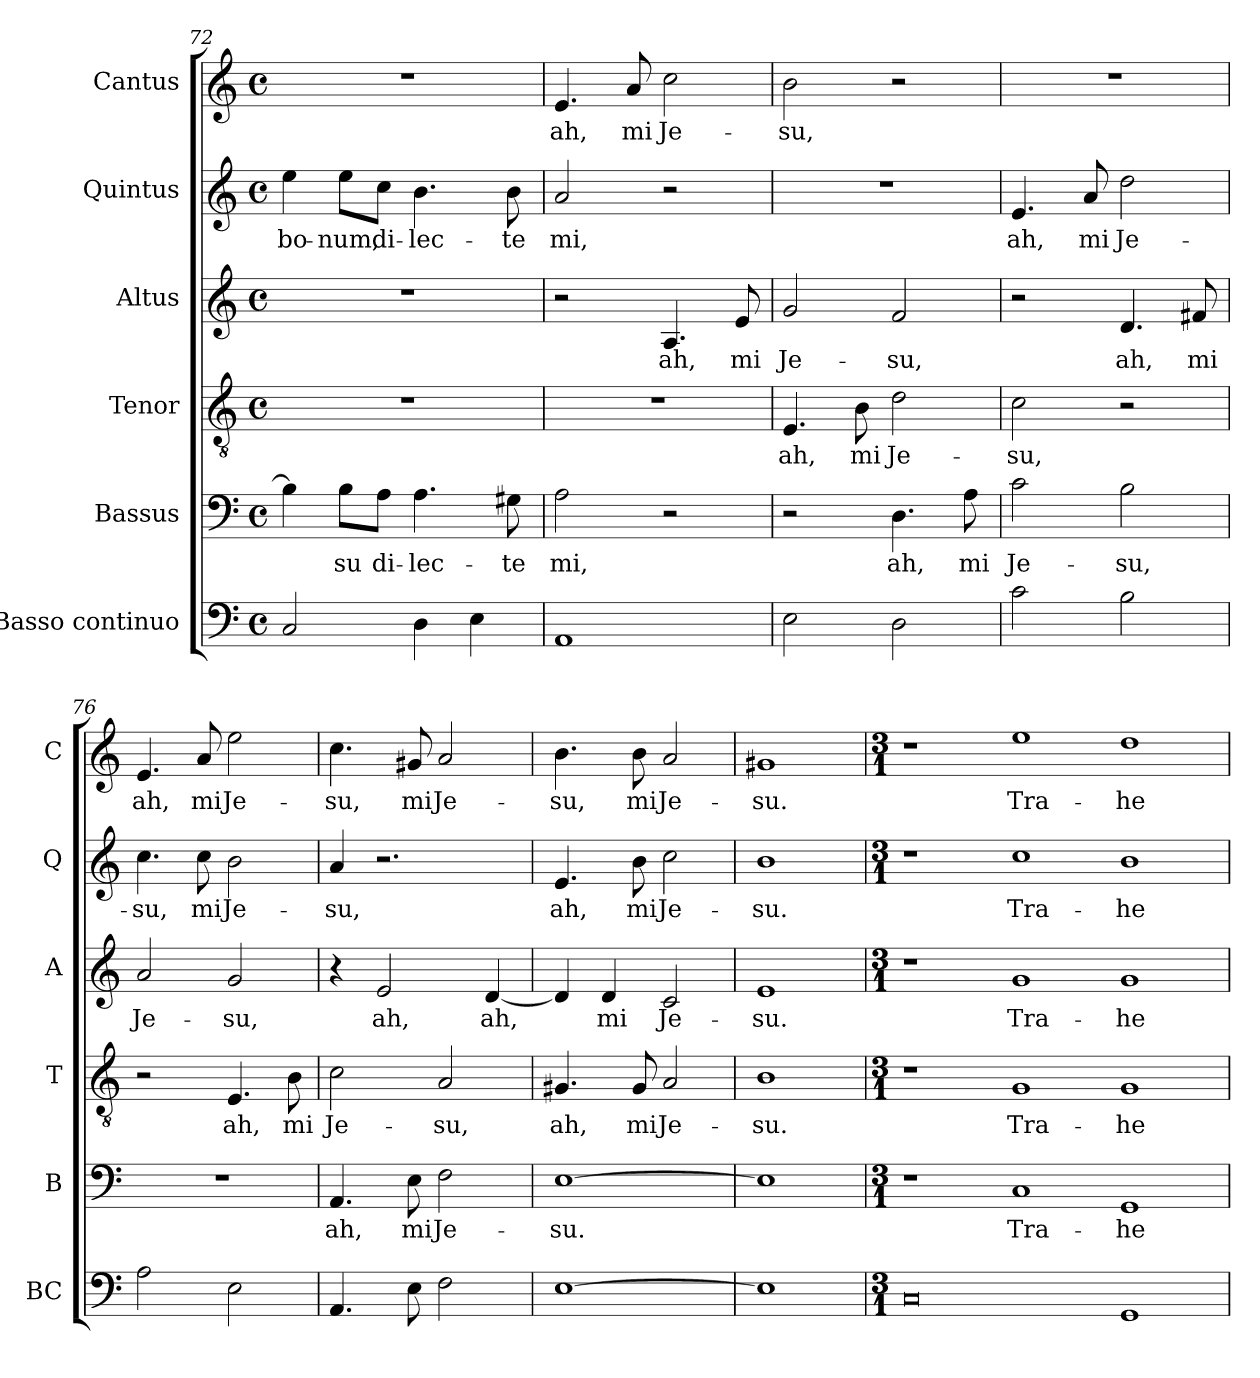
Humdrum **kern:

**kern	**kern	**text	**kern	**text	**kern	**text	**kern	**text	**kern	**text
*part6	*part5	*part5	*part4	*part4	*part3	*part3	*part2	*part2	*part1	*part1
*staff6	*staff5	*staff5	*staff4	*staff4	*staff3	*staff3	*staff2	*staff2	*staff1	*staff1
*I"Basso continuo	*I"Bassus	*	*I"Tenor	*	*I"Altus	*	*I"Quintus	*	*I"Cantus	*
*I'BC	*I'B	*	*I'T	*	*I'A	*	*I'Q	*	*I'C	*
*clefF4	*clefF4	*	*clefGv2	*	*clefG2	*	*clefG2	*	*clefG2	*
*k[]	*k[]	*	*k[]	*	*k[]	*	*k[]	*	*k[]	*
*C:	*C:	*	*C:	*	*C:	*	*C:	*	*C:	*
*M4/4	*M4/4	*	*M4/4	*	*M4/4	*	*M4/4	*	*M4/4	*
*met(c)	*met(c)	*	*met(c)	*	*met(c)	*	*met(c)	*	*met(c)	*
=72	=72	=72	=72	=72	=72	=72	=72	=72	=72	=72
!	!	!	!	!	!	!	!	!LO:LY:b	!	!
2C/	4B\]	.	1r	.	1r	.	4ee\	bo-	1r	.
!	!	!LO:LY:b	!	!	!	!	!	!LO:LY:b	!	!
.	8B\L	-su	.	.	.	.	8ee\L	-num,	.	.
!	!	!LO:LY:b	!	!	!	!	!	!LO:LY:b	!	!
.	8A\J	di-	.	.	.	.	8cc\J	di-	.	.
!	!	!LO:LY:b	!	!	!	!	!	!LO:LY:b	!	!
4D\	4.A\	-lec-	.	.	.	.	4.b\	-lec-	.	.
4E\	.	.	.	.	.	.	.	.	.	.
!	!	!LO:LY:b	!	!	!	!	!	!LO:LY:b	!	!
.	8G#X\	-te	.	.	.	.	8b\	-te	.	.
=73	=73	=73	=73	=73	=73	=73	=73	=73	=73	=73
!	!	!LO:LY:b	!	!	!	!	!	!LO:LY:b	!	!LO:LY:b
1AA	2A\	mi,	1r	.	2r	.	2a/	mi,	4.e/	ah,
!	!	!	!	!	!	!	!	!	!	!LO:LY:b
.	.	.	.	.	.	.	.	.	8a/	mi
!	!	!	!	!	!	!LO:LY:b	!	!	!	!LO:LY:b
.	2r	.	.	.	4.A/	ah,	2r	.	2cc\	Je-
!	!	!	!	!	!	!LO:LY:b	!	!	!	!
.	.	.	.	.	8e/	mi	.	.	.	.
=74	=74	=74	=74	=74	=74	=74	=74	=74	=74	=74
!	!	!	!	!LO:LY:b	!	!LO:LY:b	!	!	!	!LO:LY:b
2E\	2r	.	4.E/	ah,	2g/	Je-	1r	.	2b\	-su,
!	!	!	!	!LO:LY:b	!	!	!	!	!	!
.	.	.	8B\	mi	.	.	.	.	.	.
!	!	!LO:LY:b	!	!LO:LY:b	!	!LO:LY:b	!	!	!	!
2D\	4.D\	ah,	2d\	Je-	2f/	-su,	.	.	2r	.
!	!	!LO:LY:b	!	!	!	!	!	!	!	!
.	8A\	mi	.	.	.	.	.	.	.	.
!!LO:PB:g=z
=75	=75	=75	=75	=75	=75	=75	=75	=75	=75	=75
!	!	!LO:LY:b	!	!LO:LY:b	!	!	!	!LO:LY:b	!	!
2c\	2c\	Je-	2c\	-su,	2r	.	4.e/	ah,	1r	.
!	!	!	!	!	!	!	!	!LO:LY:b	!	!
.	.	.	.	.	.	.	8a/	mi	.	.
!	!	!LO:LY:b	!	!	!	!LO:LY:b	!	!LO:LY:b	!	!
2B\	2B\	-su,	2r	.	4.d/	ah,	2dd\	Je-	.	.
!	!	!	!	!	!	!LO:LY:b	!	!	!	!
.	.	.	.	.	8f#X/	mi	.	.	.	.
=76	=76	=76	=76	=76	=76	=76	=76	=76	=76	=76
!	!	!	!	!	!	!LO:LY:b	!	!LO:LY:b	!	!LO:LY:b
2A\	1r	.	2r	.	2a/	Je-	4.cc\	-su,	4.e/	ah,
!	!	!	!	!	!	!	!	!LO:LY:b	!	!LO:LY:b
.	.	.	.	.	.	.	8cc\	mi	8a/	mi
!	!	!	!	!LO:LY:b	!	!LO:LY:b	!	!LO:LY:b	!	!LO:LY:b
2E\	.	.	4.E/	ah,	2g/	-su,	2b\	Je-	2ee\	Je-
!	!	!	!	!LO:LY:b	!	!	!	!	!	!
.	.	.	8B\	mi	.	.	.	.	.	.
=77	=77	=77	=77	=77	=77	=77	=77	=77	=77	=77
!	!	!LO:LY:b	!	!LO:LY:b	!	!	!	!LO:LY:b	!	!LO:LY:b
4.AA/	4.AA/	ah,	2c\	Je-	4r	.	4a/	-su,	4.cc\	-su,
!	!	!	!	!	!	!LO:LY:b	!	!	!	!
.	.	.	.	.	2e/	ah,	2.r	.	.	.
!	!	!LO:LY:b	!	!	!	!	!	!	!	!LO:LY:b
8E\	8E\	mi	.	.	.	.	.	.	8g#X/	mi
!	!	!LO:LY:b	!	!LO:LY:b	!	!	!	!	!	!LO:LY:b
2F\	2F\	Je-	2A/	-su,	.	.	.	.	2a/	Je-
!	!	!	!	!	!	!LO:LY:b	!	!	!	!
.	.	.	.	.	[4d/	ah,	.	.	.	.
=78	=78	=78	=78	=78	=78	=78	=78	=78	=78	=78
!	!	!LO:LY:b	!	!LO:LY:b	!	!	!	!LO:LY:b	!	!LO:LY:b
[1E	[1E	-su.	4.G#X/	ah,	4d/]	.	4.e/	ah,	4.b\	-su,
!	!	!	!	!	!	!LO:LY:b	!	!	!	!
.	.	.	.	.	4d/	mi	.	.	.	.
!	!	!	!	!LO:LY:b	!	!	!	!LO:LY:b	!	!LO:LY:b
.	.	.	8G#/	mi	.	.	8b\	mi	8b\	mi
!	!	!	!	!LO:LY:b	!	!LO:LY:b	!	!LO:LY:b	!	!LO:LY:b
.	.	.	2A/	Je-	2c/	Je-	2cc\	Je-	2a/	Je-
=79	=79	=79	=79	=79	=79	=79	=79	=79	=79	=79
!	!	!	!	!LO:LY:b	!	!LO:LY:b	!	!LO:LY:b	!	!LO:LY:b
1E]	1E]	.	1B	-su.	1e	-su.	1b	-su.	1g#X	-su.
!!LO:LB:g=z
=80	=80	=80	=80	=80	=80	=80	=80	=80	=80	=80
*M3/1	*M3/1	*	*M3/1	*	*M3/1	*	*M3/1	*	*M3/1	*
0C	1r	.	1r	.	1r	.	1r	.	1r	.
!	!	!LO:LY:b	!	!LO:LY:b	!	!LO:LY:b	!	!LO:LY:b	!	!LO:LY:b
.	1C	Tra-	1G	Tra-	1g	Tra-	1cc	Tra-	1ee	Tra-
!	!	!LO:LY:b	!	!LO:LY:b	!	!LO:LY:b	!	!LO:LY:b	!	!LO:LY:b
1GG	1GG	-he	1G	-he	1g	-he	1b	-he	1dd	-he
=	=	=	=	=	=	=	=	=	=	=
*-	*-	*-	*-	*-	*-	*-	*-	*-	*-	*-
